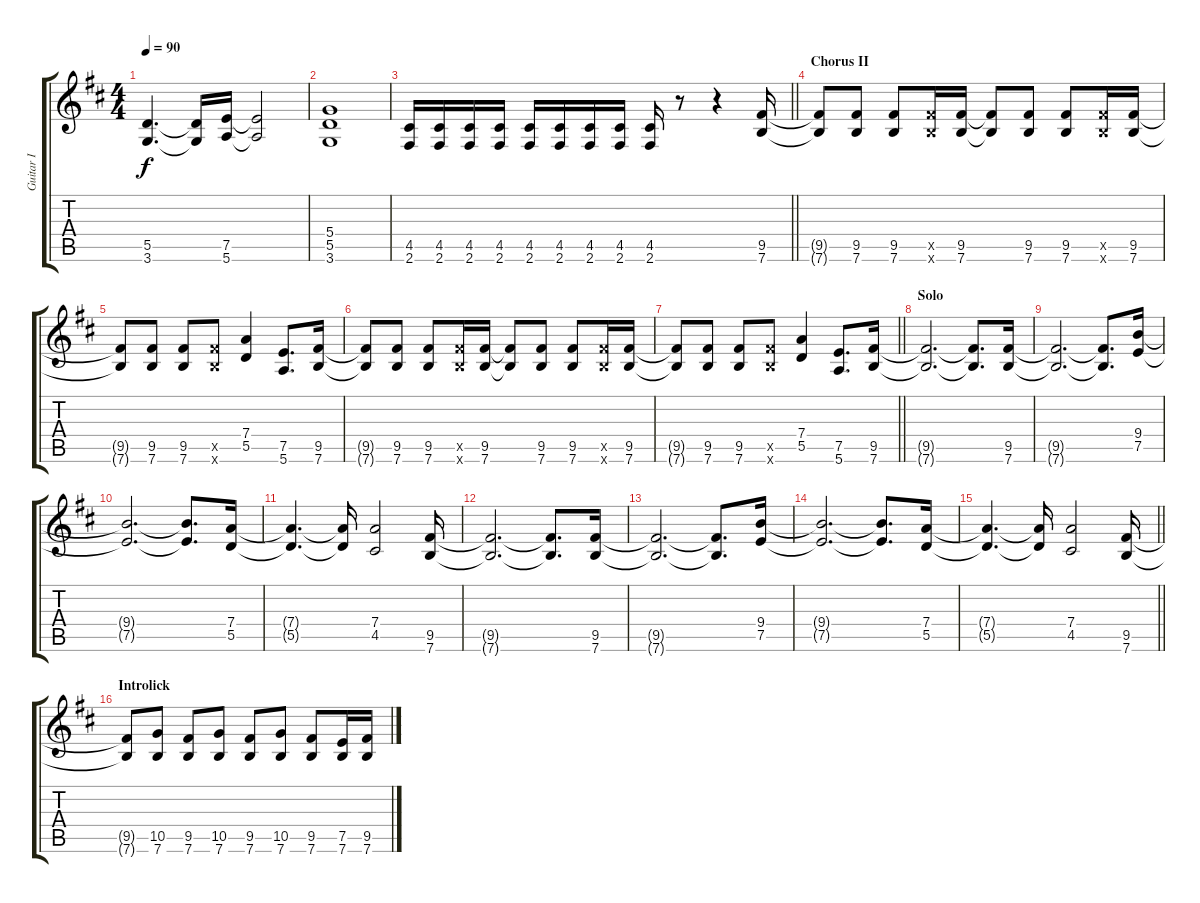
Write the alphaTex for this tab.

\track ("Guitar I" "Guitar I") {instrument distortionguitar}
\staff {score tabs}
\tuning (E4 B3 G3 D3 A2 E2) {hide}
\ts (4 4)
\tempo 90
\clef g2
\ks bminor
(5.5 3.6).4{d dy f} (5.5{t} 3.6{t}).16 (7.5 5.6).16 (7.5{t} 5.6{t}).2 |
(5.4 5.5 3.6).1 |
\barLineRight lightlight
(4.5 2.6).16 (4.5 2.6).16 (4.5 2.6).16 (4.5 2.6).16 (4.5 2.6).16 (4.5 2.6).16 (4.5 2.6).16 (4.5 2.6).16 (4.5 2.6).16 r.8 r.4 (9.5 7.6).16 |
\section ("" "Chorus II")
(9.5{t} 7.6{t}).8 (9.5 7.6).8 (9.5 7.6).8 (9.5{x} 7.6{x}).16 (9.5 7.6).16 (9.5{t} 7.6{t}).8 (9.5 7.6).8 (9.5 7.6).8 (9.5{x} 7.6{x}).16 (9.5 7.6).16 |
(9.5{t} 7.6{t}).8 (9.5 7.6).8 (9.5 7.6).8 (9.5{x} 7.6{x}).8 (7.4 5.5).4 (7.5 5.6).8{d} (9.5 7.6).16 |
(9.5{t} 7.6{t}).8 (9.5 7.6).8 (9.5 7.6).8 (9.5{x} 7.6{x}).16 (9.5 7.6).16 (9.5{t} 7.6{t}).8 (9.5 7.6).8 (9.5 7.6).8 (9.5{x} 7.6{x}).16 (9.5 7.6).16 |
\barLineRight lightlight
(9.5{t} 7.6{t}).8 (9.5 7.6).8 (9.5 7.6).8 (9.5{x} 7.6{x}).8 (7.4 5.5).4 (7.5 5.6).8{d} (9.5 7.6).16 |
\section ("" "Solo")
(9.5{t} 7.6{t}).2{d} (9.5{t} 7.6{t}).8{d} (9.5 7.6).16 |
(9.5{t} 7.6{t}).2{d} (9.5{t} 7.6{t}).8{d} (9.4 7.5).16 |
(9.4{t} 7.5{t}).2{d} (9.4{t} 7.5{t}).8{d} (7.4 5.5).16 |
(7.4{t} 5.5{t}).4{d} (7.4{t} 5.5{t}).16 (7.4 4.5).2 (9.5 7.6).16 |
(9.5{t} 7.6{t}).2{d} (9.5{t} 7.6{t}).8{d} (9.5 7.6).16 |
(9.5{t} 7.6{t}).2{d} (9.5{t} 7.6{t}).8{d} (9.4 7.5).16 |
(9.4{t} 7.5{t}).2{d} (9.4{t} 7.5{t}).8{d} (7.4 5.5).16 |
\barLineRight lightlight
(7.4{t} 5.5{t}).4{d} (7.4{t} 5.5{t}).16 (7.4 4.5).2 (9.5 7.6).16 |
\section ("" "Introlick")
(9.5{t} 7.6{t}).8 (10.5 7.6).8 (9.5 7.6).8 (10.5 7.6).8 (9.5 7.6).8 (10.5 7.6).8 (9.5 7.6).8 (7.5 7.6).16 (9.5 7.6).16
